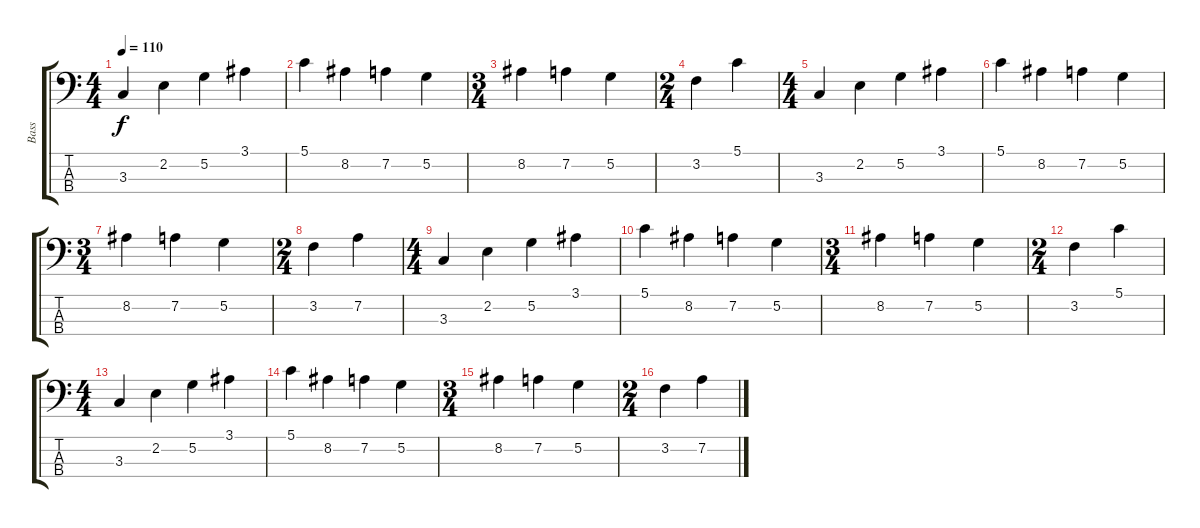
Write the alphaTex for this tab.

\track ("Bass" "Bass") {instrument electricbassfinger}
\staff {score tabs}
\tuning (G2 D2 A1 E1) {hide}
\ts (4 4)
\tempo 110
\clef f4
\ks c
3.3.4{dy f} 2.2.4 5.2.4 3.1.4 |
5.1.4 8.2.4 7.2.4 5.2.4 |
\ts (3 4)
8.2.4 7.2.4 5.2.4 |
\ts (2 4)
3.2.4 5.1.4 |
\ts (4 4)
3.3.4 2.2.4 5.2.4 3.1.4 |
5.1.4 8.2.4 7.2.4 5.2.4 |
\ts (3 4)
8.2.4 7.2.4 5.2.4 |
\ts (2 4)
3.2.4 7.2.4 |
\ts (4 4)
3.3.4 2.2.4 5.2.4 3.1.4 |
5.1.4 8.2.4 7.2.4 5.2.4 |
\ts (3 4)
8.2.4 7.2.4 5.2.4 |
\ts (2 4)
3.2.4 5.1.4 |
\ts (4 4)
3.3.4 2.2.4 5.2.4 3.1.4 |
5.1.4 8.2.4 7.2.4 5.2.4 |
\ts (3 4)
8.2.4 7.2.4 5.2.4 |
\ts (2 4)
3.2.4 7.2.4
